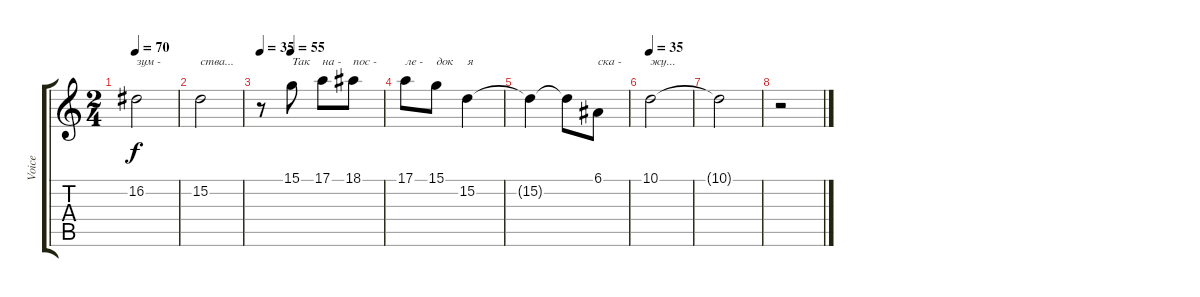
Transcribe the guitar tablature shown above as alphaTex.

\track ("Voice" "Voice") {instrument flute}
\staff {score tabs}
\tuning (E4 B3 G3 D3 A2 E2) {hide}
\ts (2 4)
\tempo 70
\clef g2
\ks c
16.2.2{txt "зум -" dy f} |
15.2.2{txt "ства..."} |
\tempo 35
\tempo (55 0.25)
r.8 15.1.8{txt "Так"} 17.1.8{txt "на -"} 18.1.8{txt "пос -"} |
17.1.8{txt "ле -"} 15.1.8{txt "док"} 15.2.4{txt "я"} |
15.2{t}.4 15.2{t}.8 6.1.8{txt "ска -"} |
\tempo 35
10.1.2{txt "жу..."} |
10.1{t}.2 |
r.2
